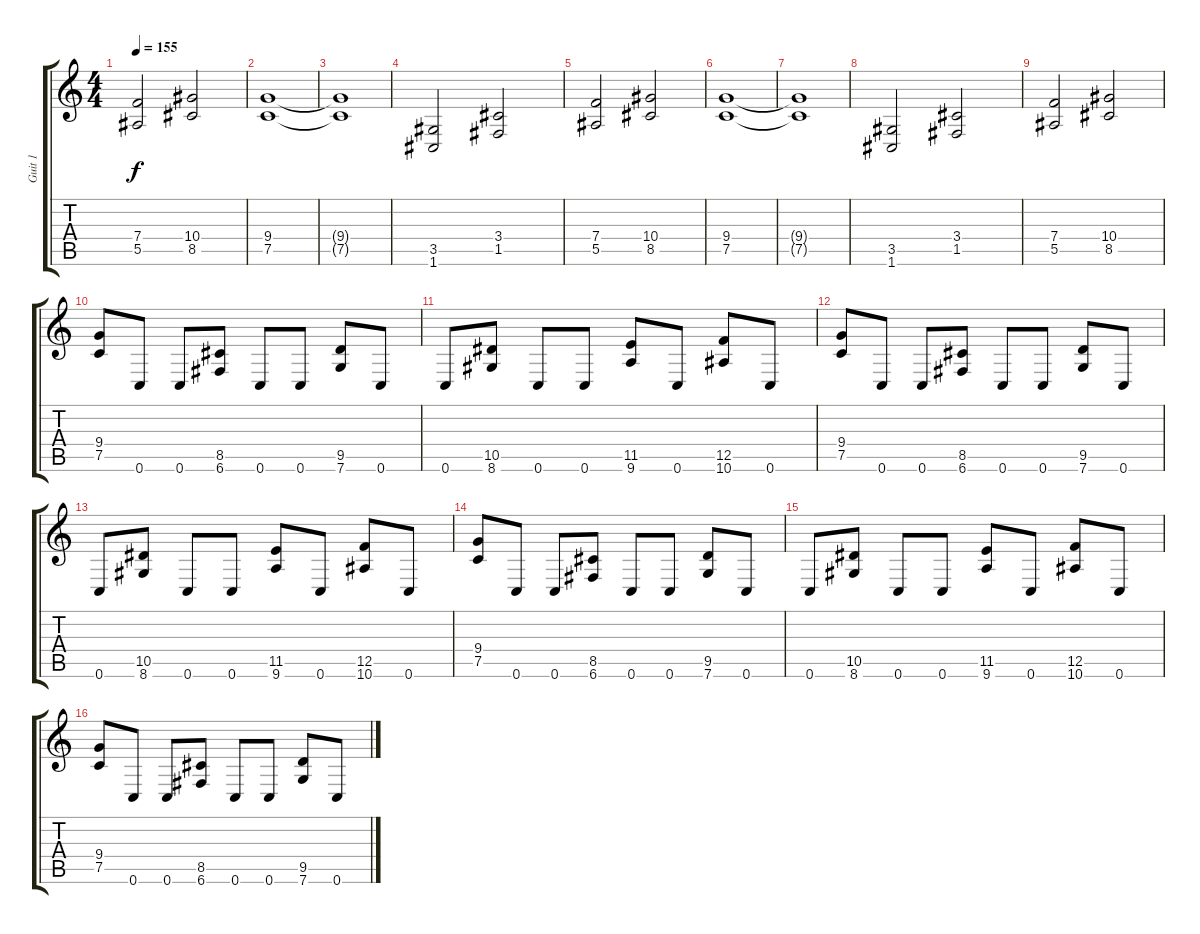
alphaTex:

\track ("Guit 1" "Guit 1") {instrument distortionguitar}
\staff {score tabs}
\tuning (C4 G3 Eb3 Bb2 F2 C2) {hide}
\ts (4 4)
\tempo 155
\clef g2
\ks c
(7.4 5.5).2{dy f} (10.4 8.5).2 |
(9.4 7.5).1 |
(9.4{t} 7.5{t}).1 |
(3.5 1.6).2 (3.4 1.5).2 |
(7.4 5.5).2 (10.4 8.5).2 |
(9.4 7.5).1 |
(9.4{t} 7.5{t}).1 |
(3.5 1.6).2 (3.4 1.5).2 |
(7.4 5.5).2 (10.4 8.5).2 |
(9.4 7.5).8 0.6.8 0.6.8 (8.5 6.6).8 0.6.8 0.6.8 (9.5 7.6).8 0.6.8 |
0.6.8 (10.5 8.6).8 0.6.8 0.6.8 (11.5 9.6).8 0.6.8 (12.5 10.6).8 0.6.8 |
(9.4 7.5).8 0.6.8 0.6.8 (8.5 6.6).8 0.6.8 0.6.8 (9.5 7.6).8 0.6.8 |
0.6.8 (10.5 8.6).8 0.6.8 0.6.8 (11.5 9.6).8 0.6.8 (12.5 10.6).8 0.6.8 |
(9.4 7.5).8 0.6.8 0.6.8 (8.5 6.6).8 0.6.8 0.6.8 (9.5 7.6).8 0.6.8 |
0.6.8 (10.5 8.6).8 0.6.8 0.6.8 (11.5 9.6).8 0.6.8 (12.5 10.6).8 0.6.8 |
(9.4 7.5).8 0.6.8 0.6.8 (8.5 6.6).8 0.6.8 0.6.8 (9.5 7.6).8 0.6.8
